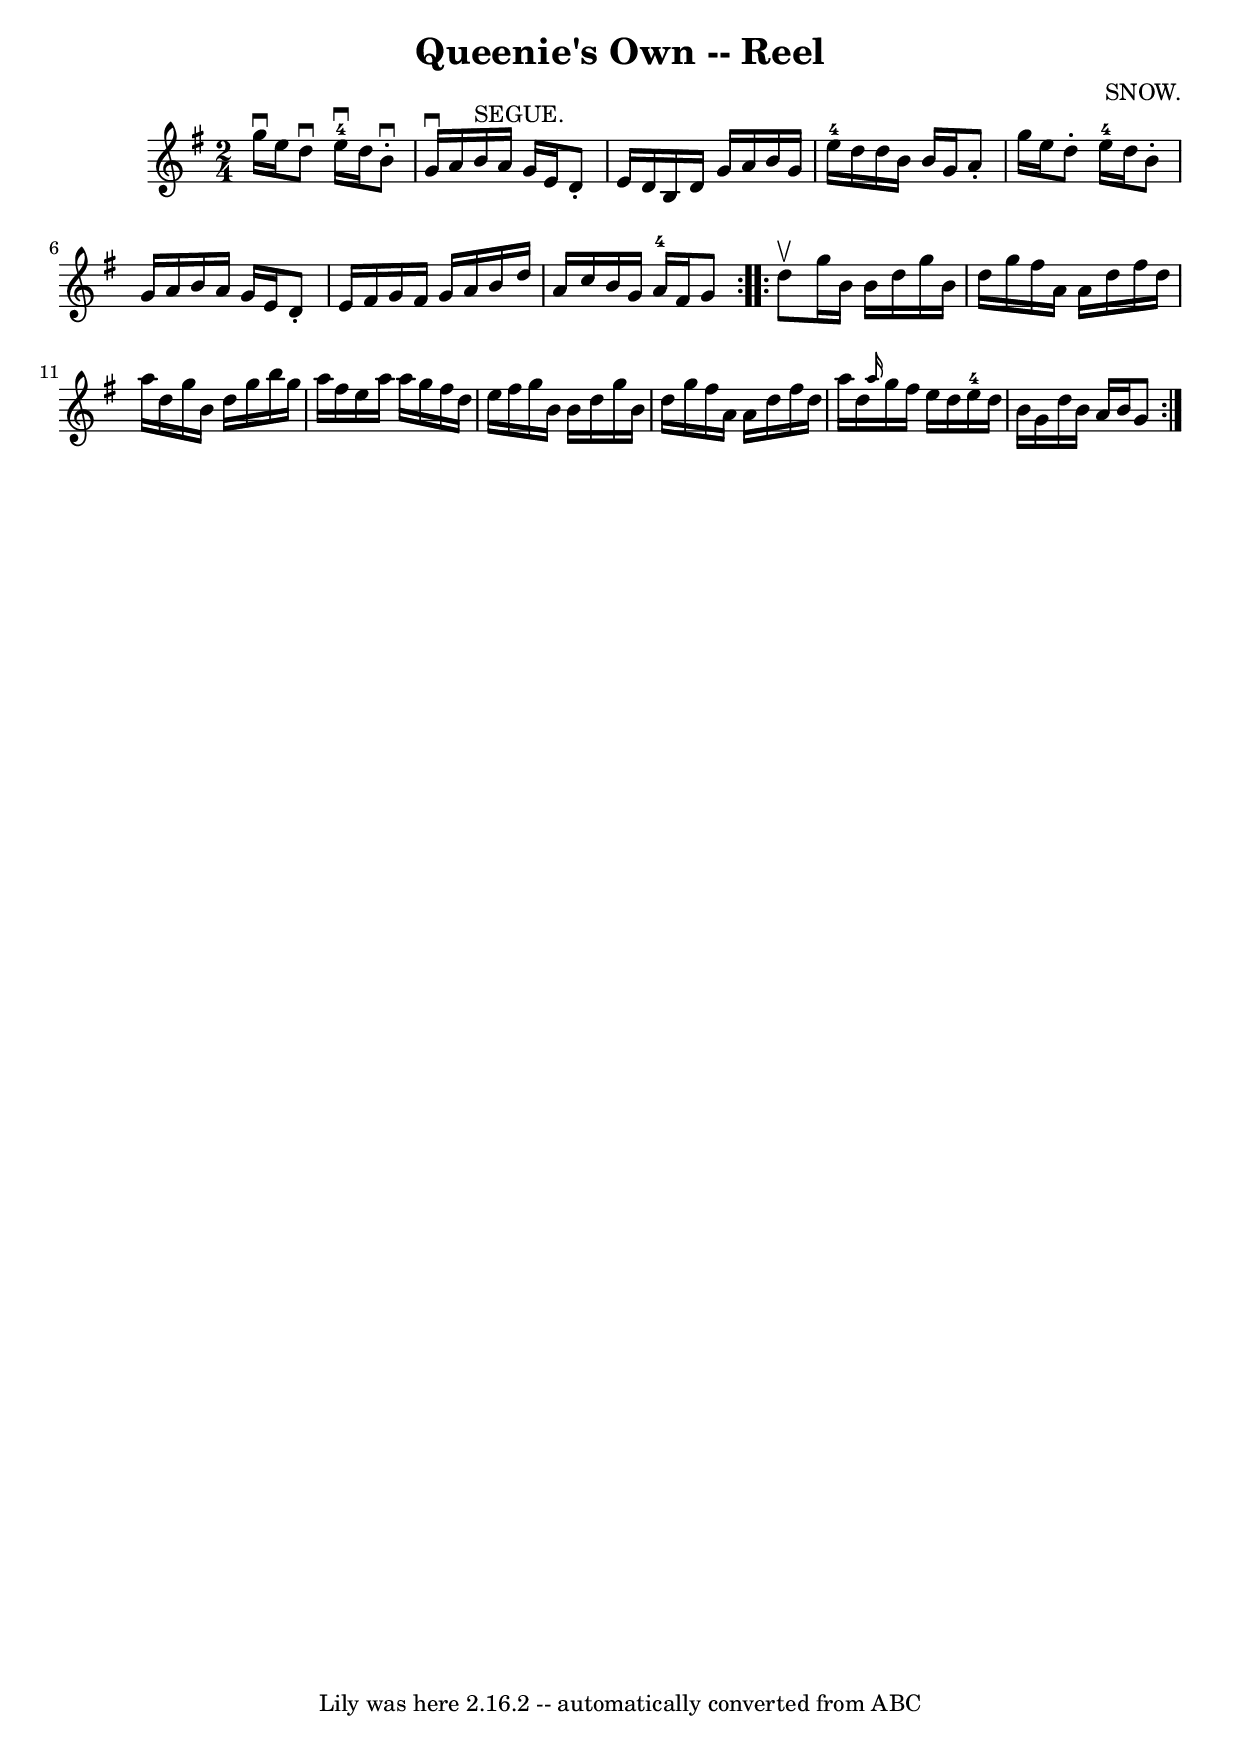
\version "2.7.40"
\include "Mammoth.ily"
\header {
	%% book = "Ryan's Mammoth Collection"
	composer = "SNOW."
	crossRefNumber = "1"
	footnotes = "\\\\375"
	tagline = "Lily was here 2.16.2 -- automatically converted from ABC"
	title = "Queenie's Own -- Reel"
}
voicedefault =  {


\repeat volta 2 {
\time 2/4 \key g \major g''16^\downbow e''16  |
 d''8^\downbow  
 e''16-4^\downbow d''16 b'8^\downbow-. g'16^\downbow a'16    
|
 b'16^"SEGUE." a'16 g'16 e'16 d'8 -. e'16 d'16    
|
 b16 d'16 g'16 a'16 b'16 g'16 e''16-4 d''16    
|
 d''16 b'16 b'16 g'16 a'8 -. g''16 e''16    
|
 d''8 -. e''16-4 d''16 b'8 -. g'16 a'16    |
  
 b'16 a'16 g'16 e'16 d'8 -. e'16 fis'16    |
 g'16    
fis'16 g'16 a'16 b'16 d''16 a'16 c''16    |
 b'16    
g'16 a'16-4 fis'16 g'8  }     \repeat volta 2 { d''8^\upbow 
|
 g''16 b'16 b'16 d''16 g''16 b'16 d''16 g''16  
  |
 fis''16 a'16 a'16 d''16 fis''16 d''16 a''16    
d''16    |
 g''16 b'16 d''16 g''16 b''16 g''16 a''16  
 fis''16    |
 e''16 a''16 a''16 g''16 fis''16 d''16    
e''16 fis''16    |
 g''16 b'16 b'16 d''16 g''16    
b'16 d''16 g''16    |
 fis''16 a'16 a'16 d''16    
fis''16 d''16 a''16 d''16    |
 \grace { a''16  } g''16    
fis''16 e''16 d''16 e''16-4 d''16 b'16 g'16    |
   
d''16 b'16 a'16 b'16 g'8    }   
}

\score{
    <<

	\context Staff="default"
	{
	    \voicedefault 
	}

    >>
	\layout {
	}
	\midi {}
}
